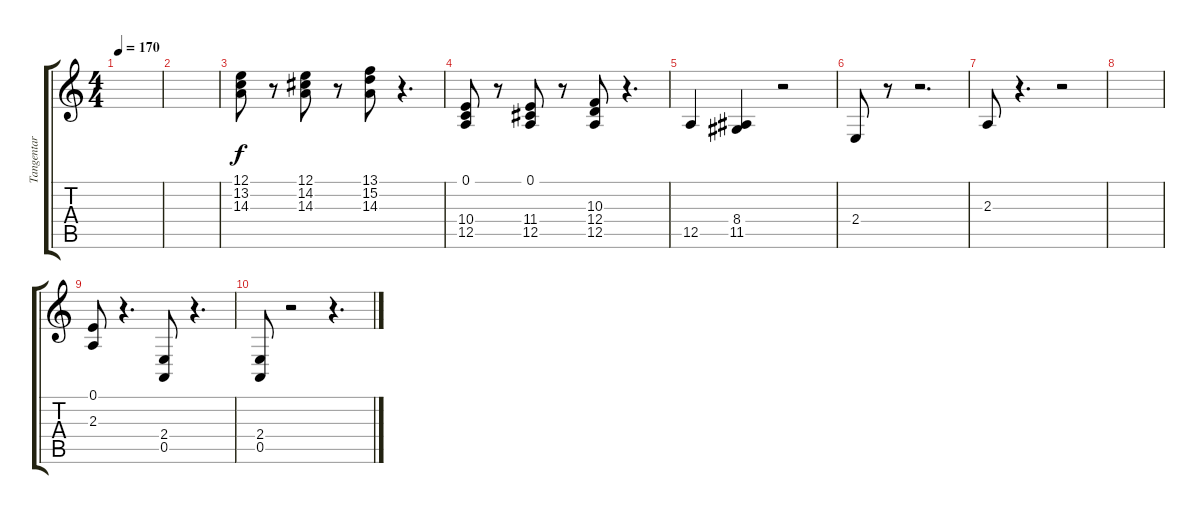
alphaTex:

\track ("Tangentar 2" "Tangentar ") {instrument tremolostrings}
\staff {score tabs}
\tuning (E4 B3 G3 D3 A2 E2) {hide}
\ts (4 4)
\tempo 170
\clef g2
\ks c
|
|
(12.1 13.2 14.3).8 r.8 (12.1 14.2 14.3).8 r.8 (13.1 15.2 14.3).8 r.4{d} |
(0.1 10.4 12.5).8 r.8 (0.1 11.4 12.5).8 r.8 (10.3 12.4 12.5).8 r.4{d} |
12.5.4 (8.4 11.5).4 r.2 |
2.4.8 r.8 r.2{d} |
2.3.8 r.4{d} r.2 |
|
(0.1 2.3).8 r.4{d} (2.4 0.5).8 r.4{d} |
(2.4 0.5).8 r.2 r.4{d}
